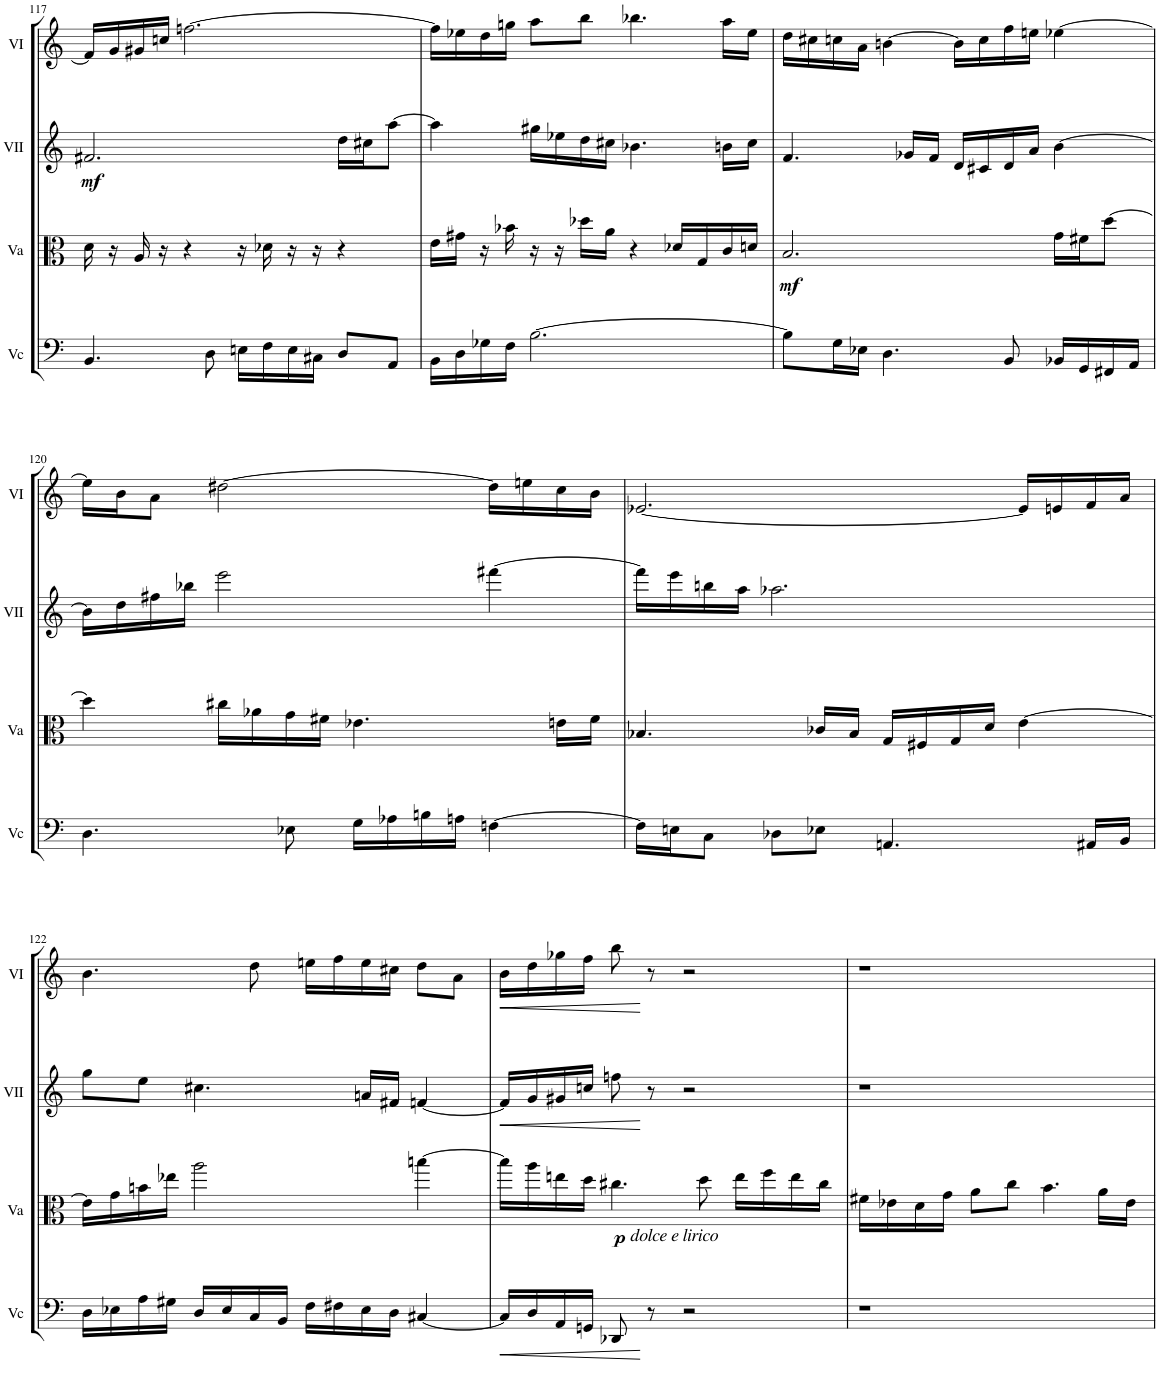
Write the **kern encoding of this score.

**kern	**dynam	**kern	**dynam	**kern	**dynam	**kern	**dynam
*part4	*part4	*part3	*part3	*part2	*part2	*part1	*part1
*staff4	*staff4	*staff3	*staff3	*staff2	*staff2	*staff1	*staff1
*I"Vc	*	*I"Va	*	*I"VII	*	*I"VI	*
*I'Vc	*	*I'Va	*	*I'VII	*	*I'VI	*
!!LO:PB:g=z
*clefF4	*	*clefC3	*	*clefG2	*	*clefG2	*
*k[]	*	*k[]	*	*k[]	*	*k[]	*
*M4/4	*	*M4/4	*	*M4/4	*	*M4/4	*
=117	=117	=117	=117	=117	=117	=117	=117
!	!	!	!	!	!LO:DY:b	!	!
4.BB/	.	16d\	.	2.f#X/	mf	16f/LL]	.
.	.	16r	.	.	.	16g/	.
.	.	16A/	.	.	.	16g#X/	.
.	.	16r	.	.	.	16ccn/JJ	.
.	.	4r	.	.	.	[2.ffn\	.
8D\	.	.	.	.	.	.	.
16En\LL	.	16r	.	.	.	.	.
16F\	.	16d-X\	.	.	.	.	.
16E\	.	16r	.	.	.	.	.
16C#X\JJ	.	16r	.	.	.	.	.
8D/L	.	4r	.	16dd\LL	.	.	.
.	.	.	.	16cc#X\J	.	.	.
8AA/J	.	.	.	[8aa\J	.	.	.
=118	=118	=118	=118	=118	=118	=118	=118
16BB\LL	.	16e\LL	.	4aa\]	.	16ff\LL]	.
16D\	.	16g#X\JJ	.	.	.	16ee-X\	.
16G-X\	.	16r	.	.	.	16dd\	.
16F\JJ	.	16b-X\	.	.	.	16ggn\JJ	.
[2.B\	.	16r	.	16gg#X\LL	.	8aa\L	.
.	.	16r	.	16ee-X\	.	.	.
.	.	16dd-X\LL	.	16dd\	.	8bb\J	.
.	.	16a\JJ	.	16cc#X\JJ	.	.	.
.	.	4r	.	4.b-X\	.	4.bb-X\	.
.	.	16d-X/LL	.	.	.	.	.
.	.	16G/	.	.	.	.	.
.	.	16c/	.	16bn\LL	.	16aa\LL	.
.	.	16dn/JJ	.	16cc#\JJ	.	16ee-\JJ	.
=119	=119	=119	=119	=119	=119	=119	=119
!	!	!	!LO:DY:b	!	!	!	!
8B\L]	.	2.B/	mf	4.f/	.	16dd\LL	.
.	.	.	.	.	.	16cc#X\	.
16G\L	.	.	.	.	.	16ccn\	.
16E-X\JJ	.	.	.	.	.	16a\JJ	.
4.D\	.	.	.	.	.	[4bn\	.
.	.	.	.	16g-X/LL	.	.	.
.	.	.	.	16f/JJ	.	.	.
.	.	.	.	16d/LL	.	16b\LL]	.
.	.	.	.	16c#X/	.	16cc\	.
8BB/	.	.	.	16d/	.	16ff\	.
.	.	.	.	16a/JJ	.	16een\JJ	.
16BB-X/LL	.	16g\LL	.	[4b\	.	[4ee-X\	.
16GG/	.	16f#X\J	.	.	.	.	.
16FF#X/	.	[8dd\J	.	.	.	.	.
16AA/JJ	.	.	.	.	.	.	.
!!LO:LB:g=z
=120	=120	=120	=120	=120	=120	=120	=120
4.D\	.	4dd\]	.	16b\LL]	.	16ee-\LL]	.
.	.	.	.	16dd\	.	16b\J	.
.	.	.	.	16ff#X\	.	8a\J	.
.	.	.	.	16bb-X\JJ	.	.	.
.	.	16cc#X\LL	.	2eee\	.	[2dd#X\	.
.	.	16a-X\	.	.	.	.	.
8E-X\	.	16g\	.	.	.	.	.
.	.	16f#X\JJ	.	.	.	.	.
16G\LL	.	4.e-X\	.	.	.	.	.
16A-X\	.	.	.	.	.	.	.
16Bn\	.	.	.	.	.	.	.
16An\JJ	.	.	.	.	.	.	.
[4Fn\	.	.	.	[4fff#X\	.	16dd#\LL]	.
.	.	.	.	.	.	16een\	.
.	.	16en\LL	.	.	.	16cc\	.
.	.	16f#\JJ	.	.	.	16b\JJ	.
=121	=121	=121	=121	=121	=121	=121	=121
16F\LL]	.	4.B-X/	.	16fff#\LL]	.	[2.e-X/	.
16En\J	.	.	.	16eee\	.	.	.
8C\J	.	.	.	16bbn\	.	.	.
.	.	.	.	16aa\JJ	.	.	.
8D-X\L	.	.	.	2.aa-X\	.	.	.
8E-X\J	.	16c-X/LL	.	.	.	.	.
.	.	16B-/JJ	.	.	.	.	.
4.AAn/	.	16G/LL	.	.	.	.	.
.	.	16F#X/	.	.	.	.	.
.	.	16G/	.	.	.	.	.
.	.	16d/JJ	.	.	.	.	.
.	.	[4e\	.	.	.	16e-/LL]	.
.	.	.	.	.	.	16en/	.
16AA#X/LL	.	.	.	.	.	16f/	.
16BB/JJ	.	.	.	.	.	16a/JJ	.
!!LO:LB:g=z
=122	=122	=122	=122	=122	=122	=122	=122
16D\LL	.	16e\LL]	.	8gg\L	.	4.b\	.
16E-X\	.	16g\	.	.	.	.	.
16A\	.	16bn\	.	8ee\J	.	.	.
16G#X\JJ	.	16ee-X\JJ	.	.	.	.	.
16D/LL	.	2aa\	.	4.cc#X\	.	.	.
16E-/	.	.	.	.	.	.	.
16C/	.	.	.	.	.	8dd\	.
16BB/JJ	.	.	.	.	.	.	.
16F\LL	.	.	.	.	.	16een\LL	.
16F#X\	.	.	.	.	.	16ff\	.
16E-\	.	.	.	16an/LL	.	16ee\	.
16D\JJ	.	.	.	16f#X/JJ	.	16cc#X\JJ	.
[4C#X/	.	[4bbn\	.	[4fn/	.	8dd\L	.
.	.	.	.	.	.	8a\J	.
=123	=123	=123	=123	=123	=123	=123	=123
!	!LO:HP:b	!	!	!	!LO:HP:b	!	!LO:HP:b
16C#/LL]	<	16bb\LL]	.	16f/LL]	<	16b\LL	<
16D/	.	16aa\	.	16g/	.	16dd\	.
16AA/	.	16een\	.	16g#X/	.	16gg-X\	.
16GGn/JJ	.	16dd\JJ	.	16ccn/JJ	.	16ff\JJ	.
!	!	!LO:TX:b:i:t=dolce e lirico	!	!	!	!	!
!	!	!	!LO:DY:b	!	!	!	!
8DD-X/	.	4.cc#X\	p	8ffn\	.	8bb\	.
8r	[	.	.	8r	[	8r	[
2r	.	.	.	2r	.	2r	.
.	.	8dd\	.	.	.	.	.
.	.	16ee\LL	.	.	.	.	.
.	.	16ff\	.	.	.	.	.
.	.	16ee\	.	.	.	.	.
.	.	16cc#\JJ	.	.	.	.	.
=124	=124	=124	=124	=124	=124	=124	=124
1r	.	16f#X\LL	.	1r	.	1r	.
.	.	16e-X\	.	.	.	.	.
.	.	16d\	.	.	.	.	.
.	.	16g\JJ	.	.	.	.	.
.	.	8a\L	.	.	.	.	.
.	.	8cc\J	.	.	.	.	.
.	.	4.b\	.	.	.	.	.
.	.	16a\LL	.	.	.	.	.
.	.	16e-\JJ	.	.	.	.	.
=	=	=	=	=	=	=	=
*-	*-	*-	*-	*-	*-	*-	*-
